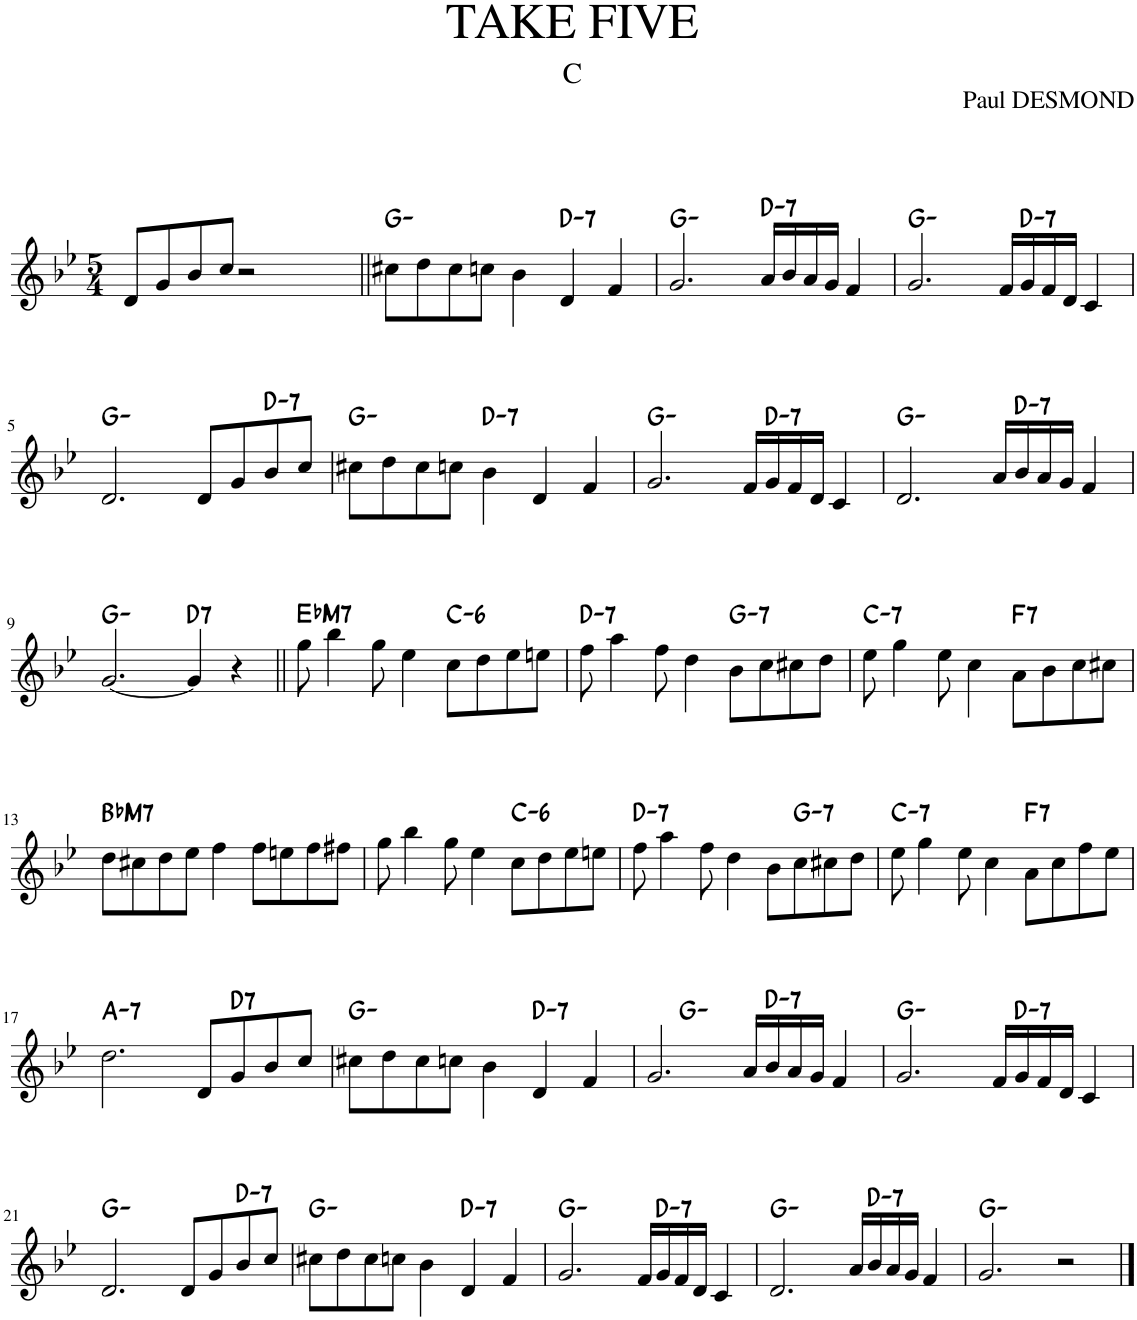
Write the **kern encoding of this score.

**kern	**harte
*part1	*part1
*staff1	*
*I"Piano	*
*I'Pno.	*
*clefG2	*
*k[b-e-]	*
*M5/4	*
=1	=1
8d/L	.
8g/	.
8b-/	.
8cc/J	.
2r	.
=2||	=2||
8cc#X\L	G:min
8dd\	.
8cc#\	.
8ccn\J	.
4b-\	.
!	!LO:H:kt=7
4d/	D:min7
4f/	.
=3	=3
2.g/	G:min
!	!LO:H:kt=7
16a/LL	D:min7
16b-/	.
16a/	.
16g/JJ	.
4f/	.
=4	=4
2.g/	G:min
16f/LL	.
!	!LO:H:kt=7
16g/	D:min7
16f/	.
16d/JJ	.
4c/	.
!!LO:LB:g=z
=5	=5
2.d/	G:min
8d/L	.
8g/	.
!	!LO:H:kt=7
8b-/	D:min7
8cc/J	.
=6	=6
8cc#X\L	G:min
8dd\	.
8cc#\	.
8ccn\J	.
!	!LO:H:kt=7
4b-\	D:min7
4d/	.
4f/	.
=7	=7
2.g/	G:min
16f/LL	.
!	!LO:H:kt=7
16g/	D:min7
16f/	.
16d/JJ	.
4c/	.
=8	=8
2.d/	G:min
16a/LL	.
!	!LO:H:kt=7
16b-/	D:min7
16a/	.
16g/JJ	.
4f/	.
!!LO:LB:g=z
=9	=9
[2.g/	G:min
!	!LO:H:kt=7
4g/]	D:7
4r	.
=10||	=10||
!	!LO:H:kt=M7
8gg\	Eb:maj7
4bb-\	.
8gg\	.
4ee-\	.
!	!LO:H:kt=6
8cc\L	C:min6
8dd\	.
8ee-\	.
8een\J	.
=11	=11
!	!LO:H:kt=7
8ff\	D:min7
4aa\	.
8ff\	.
4dd\	.
!	!LO:H:kt=7
8b-\L	G:min7
8cc\	.
8cc#X\	.
8dd\J	.
=12	=12
!	!LO:H:kt=7
8ee-\	C:min7
4gg\	.
8ee-\	.
4cc\	.
!	!LO:H:kt=7
8a\L	F:7
8b-\	.
8cc\	.
8cc#X\J	.
!!LO:LB:g=z
=13	=13
!	!LO:H:kt=M7
8dd\L	Bb:maj7
8cc#X\	.
8dd\	.
8ee-\J	.
4ff\	.
8ff\L	.
8een\	.
8ff\	.
8ff#X\J	.
=14	=14
8gg\	.
4bb-\	.
8gg\	.
4ee-\	.
!	!LO:H:kt=6
8cc\L	C:min6
8dd\	.
8ee-\	.
8een\J	.
=15	=15
!	!LO:H:kt=7
8ff\	D:min7
4aa\	.
8ff\	.
4dd\	.
8b-\L	.
!	!LO:H:kt=7
8cc\	G:min7
8cc#X\	.
8dd\J	.
=16	=16
!	!LO:H:kt=7
8ee-\	C:min7
4gg\	.
8ee-\	.
4cc\	.
!	!LO:H:kt=7
8a\L	F:7
8cc\	.
8ff\	.
8ee-\J	.
!!LO:LB:g=z
=17	=17
!	!LO:H:kt=7
2.dd\	A:min7
8d/L	.
!	!LO:H:kt=7
8g/	D:7
8b-/	.
8cc/J	.
=18	=18
8cc#X\L	G:min
8dd\	.
8cc#\	.
8ccn\J	.
4b-\	.
!	!LO:H:kt=7
4d/	D:min7
4f/	.
=19	=19
*^	*
2.g/	4ryy	.
.	1ryy	G:min
16a/LL	.	.
!	!	!LO:H:kt=7
16b-/	.	D:min7
16a/	.	.
16g/JJ	.	.
4f/	.	.
*v	*v	*
=20	=20
2.g/	G:min
16f/LL	.
!	!LO:H:kt=7
16g/	D:min7
16f/	.
16d/JJ	.
4c/	.
!!LO:LB:g=z
=21	=21
2.d/	G:min
8d/L	.
8g/	.
!	!LO:H:kt=7
8b-/	D:min7
8cc/J	.
=22	=22
8cc#X\L	G:min
8dd\	.
8cc#\	.
8ccn\J	.
4b-\	.
!	!LO:H:kt=7
4d/	D:min7
4f/	.
=23	=23
2.g/	G:min
16f/LL	.
!	!LO:H:kt=7
16g/	D:min7
16f/	.
16d/JJ	.
4c/	.
=24	=24
2.d/	G:min
16a/LL	.
!	!LO:H:kt=7
16b-/	D:min7
16a/	.
16g/JJ	.
4f/	.
=25	=25
2.g/	G:min
2r	.
==	==
*-	*-
